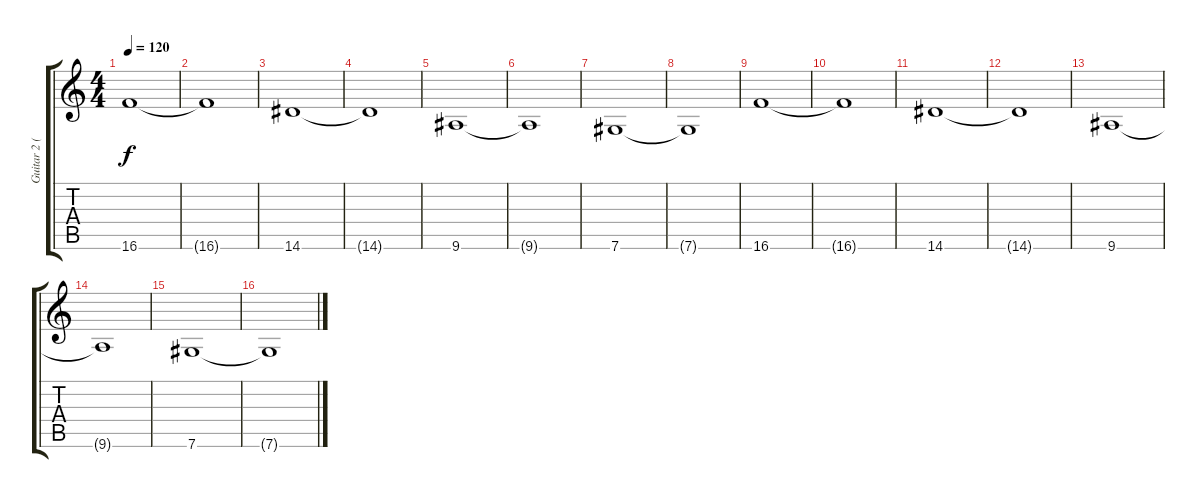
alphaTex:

\track ("Guitar 2 (Lead)" "Guitar 2 (") {instrument distortionguitar}
\staff {score tabs}
\tuning (Eb4 Bb3 Gb3 Db3 Ab2 Db2) {hide}
\ts (4 4)
\tempo 120
\clef g2
\ks c
16.6.1{dy f volume 13} |
16.6{t}.1{volume 13} |
14.6.1{volume 13} |
14.6{t}.1{volume 13} |
9.6.1{volume 13} |
9.6{t}.1{volume 13} |
7.6.1{volume 13} |
7.6{t}.1{volume 13} |
16.6.1{volume 13} |
16.6{t}.1{volume 13} |
14.6.1{volume 13} |
14.6{t}.1{volume 13} |
9.6.1{volume 13} |
9.6{t}.1{volume 13} |
7.6.1{volume 13} |
7.6{t}.1{volume 13}
